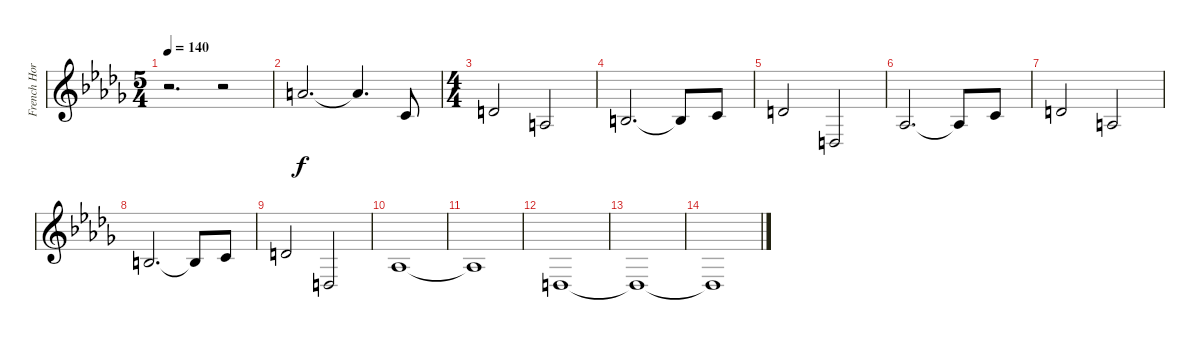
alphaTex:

\track ("French Horn" "French Hor") {instrument frenchhorn}
\staff {score}
\tuning (D4 A3 F3 C3 G2 D2) {hide}
\ts (5 4)
\tempo 140
\clef g2
\ks bbminor
r.2{d dy f} r.2 |
12.2.2{d volume 16} 12.2{t}.4{d} 7.3.8 |
\ts (4 4)
9.3.2 9.4.2 |
11.4.2{d} 11.4{t}.8 7.3.8 |
9.3.2 7.5.2 |
13.5.2{d} 13.5{t}.8 7.3.8 |
9.3.2 9.4.2 |
11.4.2{d} 11.4{t}.8 7.3.8 |
9.3.2 7.5.2 |
13.5.1 |
13.5{t}.1 |
7.5.1 |
7.5{t}.1{volume 7} |
7.5{t}.1
